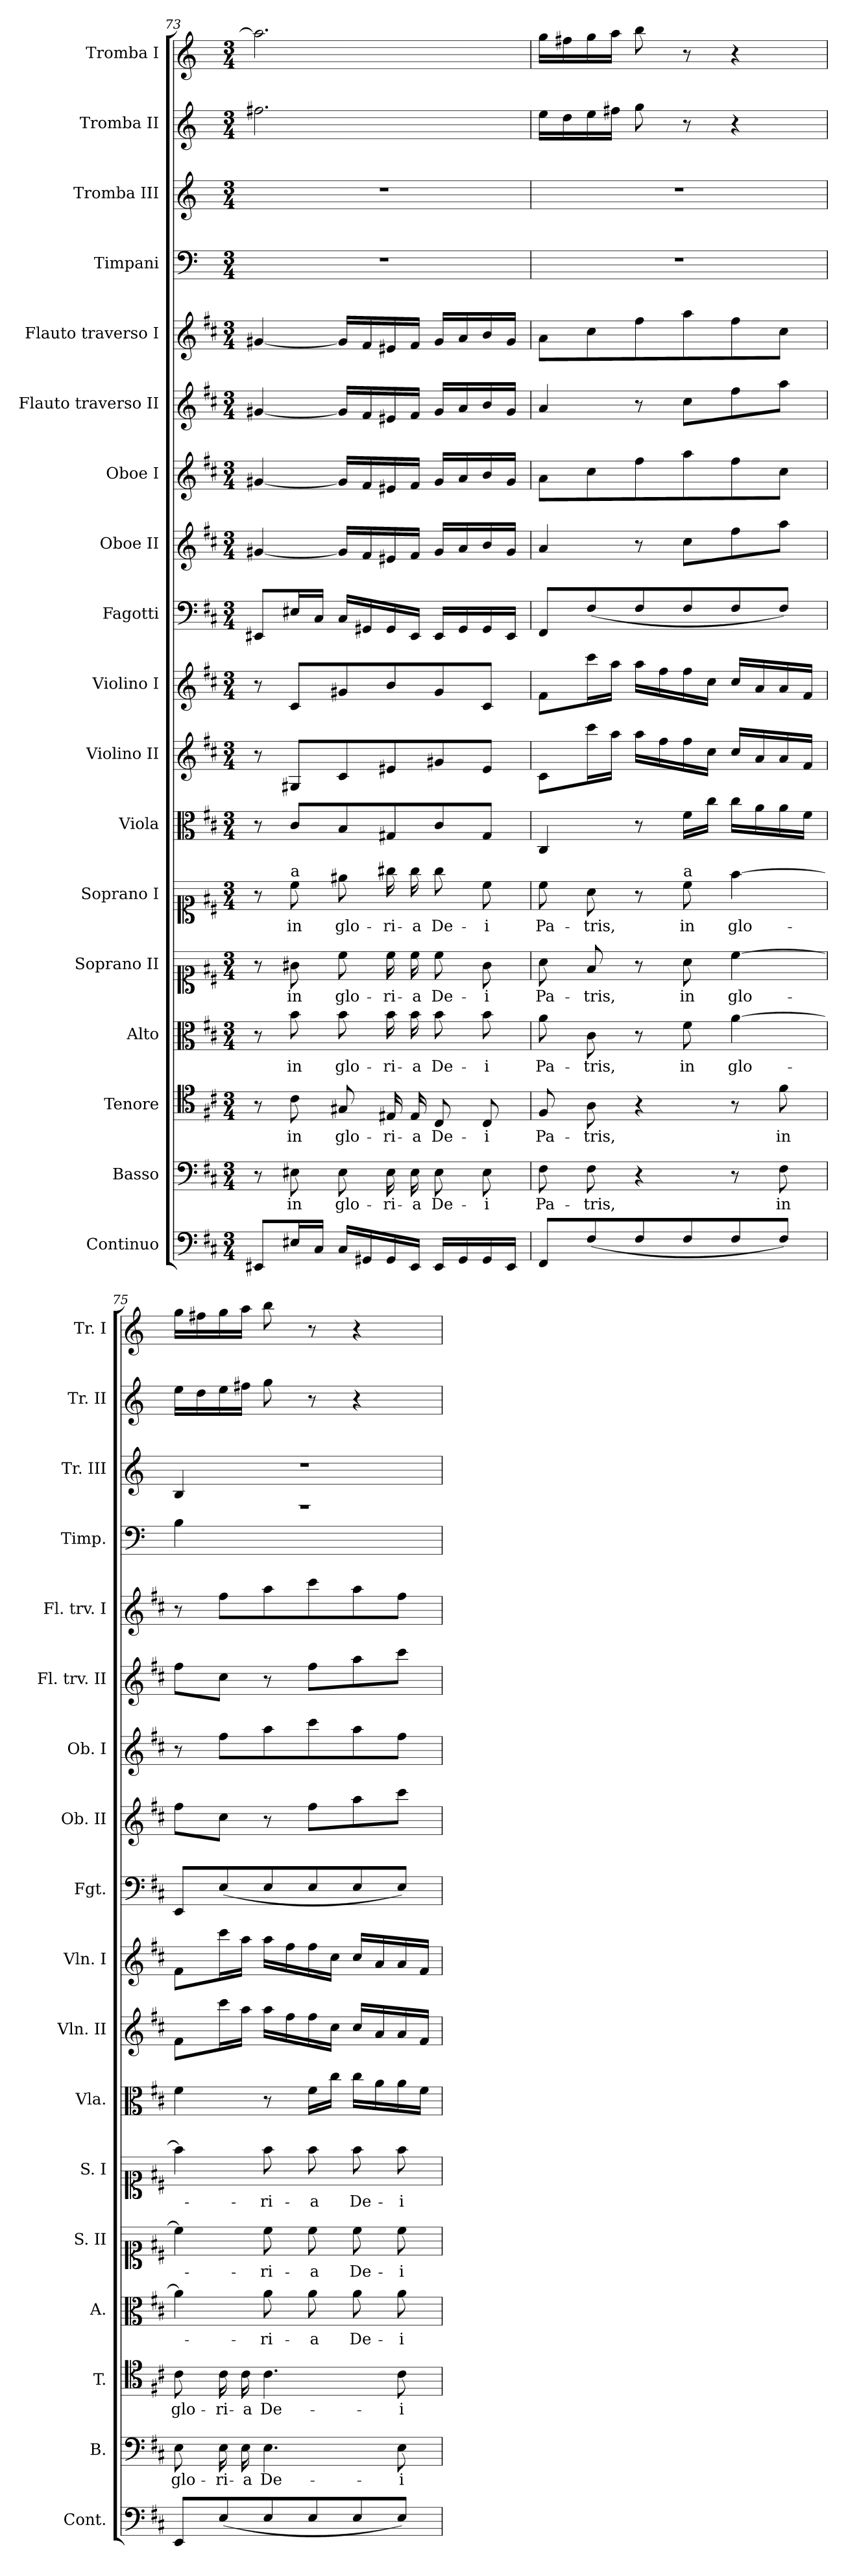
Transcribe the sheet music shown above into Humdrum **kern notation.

**kern	**kern	**text	**kern	**text	**kern	**text	**kern	**text	**kern	**text	**kern	**kern	**kern	**kern	**kern	**kern	**kern	**kern	**kern	**kern	**kern	**kern
*part18	*part17	*part17	*part16	*part16	*part15	*part15	*part14	*part14	*part13	*part13	*part12	*part11	*part10	*part9	*part8	*part7	*part6	*part5	*part4	*part3	*part2	*part1
*staff18	*staff17	*staff17	*staff16	*staff16	*staff15	*staff15	*staff14	*staff14	*staff13	*staff13	*staff12	*staff11	*staff10	*staff9	*staff8	*staff7	*staff6	*staff5	*staff4	*staff3	*staff2	*staff1
*I"Continuo	*I"Basso	*	*I"Tenore	*	*I"Alto	*	*I"Soprano II	*	*I"Soprano I	*	*I"Viola	*I"Violino II	*I"Violino I	*I"Fagotti	*I"Oboe II	*I"Oboe I	*I"Flauto traverso II	*I"Flauto traverso I	*I"Timpani	*I"Tromba III	*I"Tromba II	*I"Tromba I
*I'Cont.	*I'B.	*	*I'T.	*	*I'A.	*	*I'S. II	*	*I'S. I	*	*I'Vla.	*I'Vln. II	*I'Vln. I	*I'Fgt.	*I'Ob. II	*I'Ob. I	*I'Fl. trv. II	*I'Fl. trv. I	*I'Timp.	*I'Tr. III	*I'Tr. II	*I'Tr. I
*clefF4	*clefF4	*	*clefC4	*	*clefC3	*	*clefC1	*	*clefC1	*	*clefC3	*clefG2	*clefG2	*clefF4	*clefG2	*clefG2	*clefG2	*clefG2	*clefF4	*clefG2	*clefG2	*clefG2
*	*	*	*	*	*	*	*	*	*	*	*	*	*	*	*	*	*	*	*ITrd-1c-2	*ITrd-1c-2	*ITrd-1c-2	*ITrd-1c-2
*k[f#c#]	*k[f#c#]	*	*k[f#c#]	*	*k[f#c#]	*	*k[f#c#]	*	*k[f#c#]	*	*k[f#c#]	*k[f#c#]	*k[f#c#]	*k[f#c#]	*k[f#c#]	*k[f#c#]	*k[f#c#]	*k[f#c#]	*k[f#c#]	*k[f#c#]	*k[f#c#]	*k[f#c#]
*M3/4	*M3/4	*	*M3/4	*	*M3/4	*	*M3/4	*	*M3/4	*	*M3/4	*M3/4	*M3/4	*M3/4	*M3/4	*M3/4	*M3/4	*M3/4	*M3/4	*M3/4	*M3/4	*M3/4
=73	=73	=73	=73	=73	=73	=73	=73	=73	=73	=73	=73	=73	=73	=73	=73	=73	=73	=73	=73	=73	=73	=73
8EE#X/L	8r	.	8r	.	8r	.	8r	.	8r	.	8r	8r	8r	8EE#X/L	[4g#X/	[4g#X/	[4g#X/	[4g#X/	2.r	2.r	2.gg#X\	2.bb\]
!	!	!	!	!	!	!	!	!	!LO:TX:a:t=a	!	!	!	!	!	!	!	!	!	!	!	!	!
16E#X/L	8E#X\	in	8c#\	in	8b\	in	8g#X\	in	8cc#\	in	8c#/L	8G#X/L	8c#/L	16E#X/L	.	.	.	.	.	.	.	.
16C#/JJ	.	.	.	.	.	.	.	.	.	.	.	.	.	16C#/JJ	.	.	.	.	.	.	.	.
16C#/LL	8E#\	glo-	8G#X/	glo-	8b\	glo-	8cc#\	glo-	8ee#X\	glo-	8B/	8c#/	8g#X/	16C#/LL	16g#/LL]	16g#/LL]	16g#/LL]	16g#/LL]	.	.	.	.
16GG#X/	.	.	.	.	.	.	.	.	.	.	.	.	.	16GG#X/	16f#/	16f#/	16f#/	16f#/	.	.	.	.
16GG#/	16E#\	-ri-	16E#X/	-ri-	16b\	-ri-	16cc#\	-ri-	16gg#X\	-ri-	8G#X/	8e#X/	8b/	16GG#/	16e#X/	16e#X/	16e#X/	16e#X/	.	.	.	.
16EE#/JJ	16E#\	-a	16E#/	-a	16b\	-a	16cc#\	-a	16gg#\	-a	.	.	.	16EE#/JJ	16f#/JJ	16f#/JJ	16f#/JJ	16f#/JJ	.	.	.	.
16EE#/LL	8E#\	De-	8C#/	De-	8b\	De-	8cc#\	De-	8gg#\	De-	8c#/	8g#X/	8g#/	16EE#/LL	16g#/LL	16g#/LL	16g#/LL	16g#/LL	.	.	.	.
16GG#/	.	.	.	.	.	.	.	.	.	.	.	.	.	16GG#/	16a/	16a/	16a/	16a/	.	.	.	.
16GG#/	8E#\	-i	8C#/	-i	8b\	-i	8g#\	-i	8cc#\	-i	8G#/J	8e#/J	8c#/J	16GG#/	16b/	16b/	16b/	16b/	.	.	.	.
16EE#/JJ	.	.	.	.	.	.	.	.	.	.	.	.	.	16EE#/JJ	16g#/JJ	16g#/JJ	16g#/JJ	16g#/JJ	.	.	.	.
=74	=74	=74	=74	=74	=74	=74	=74	=74	=74	=74	=74	=74	=74	=74	=74	=74	=74	=74	=74	=74	=74	=74
8FF#/L	8F#\	Pa-	8F#/	Pa-	8a\	Pa-	8a\	Pa-	8cc#\	Pa-	4C#/	8c#\L	8f#\L	8FF#/L	4a/	8a\L	4a/	8a\L	2.r	2.r	16ff#\LL	16aa\LL
.	.	.	.	.	.	.	.	.	.	.	.	.	.	.	.	.	.	.	.	.	16ee\	16gg#X\
(8F#/	8F#\	-tris,	8A\	-tris,	8c#\	-tris,	8f#/	-tris,	8a\	-tris,	.	16ccc#\L	16ccc#\L	(8F#/	.	8cc#\	.	8cc#\	.	.	16ff#\	16aa\
.	.	.	.	.	.	.	.	.	.	.	.	16aa\JJ	16aa\JJ	.	.	.	.	.	.	.	16gg#X\JJ	16bb\JJ
8F#/	4r	.	4r	.	8r	.	8r	.	8r	.	8r	16aa\LL	16aa\LL	8F#/	8r	8ff#\	8r	8ff#\	.	.	8aa\	8ccc#\
.	.	.	.	.	.	.	.	.	.	.	.	16ff#\	16ff#\	.	.	.	.	.	.	.	.	.
!	!	!	!	!	!	!	!	!	!LO:TX:a:t=a	!	!	!	!	!	!	!	!	!	!	!	!	!
8F#/	.	.	.	.	8f#\	in	8a\	in	8cc#\	in	16f#\LL	16ff#\	16ff#\	8F#/	8cc#\L	8aa\	8cc#\L	8aa\	.	.	8r	8r
.	.	.	.	.	.	.	.	.	.	.	16cc#\JJ	16cc#\JJ	16cc#\JJ	.	.	.	.	.	.	.	.	.
8F#/	8r	.	8r	.	[4a\	glo-	[4cc#\	glo-	[4ff#\	glo-	16cc#\LL	16cc#/LL	16cc#/LL	8F#/	8ff#\	8ff#\	8ff#\	8ff#\	.	.	4r	4r
.	.	.	.	.	.	.	.	.	.	.	16a\	16a/	16a/	.	.	.	.	.	.	.	.	.
8F#/J)	8F#\	in	8f#\	in	.	.	.	.	.	.	16a\	16a/	16a/	8F#/J)	8aa\J	8cc#\J	8aa\J	8cc#\J	.	.	.	.
.	.	.	.	.	.	.	.	.	.	.	16f#\JJ	16f#/JJ	16f#/JJ	.	.	.	.	.	.	.	.	.
=75	=75	=75	=75	=75	=75	=75	=75	=75	=75	=75	=75	=75	=75	=75	=75	=75	=75	=75	=75	=75	=75	=75
*	*	*	*	*	*	*	*	*	*	*	*	*	*	*	*	*	*	*	*^	*^	*	*
8EE/L	8E\	glo-	8c#\	glo-	4a\]	.	4cc#\]	.	4ff#\]	.	4f#\	8f#\L	8f#\L	8EE/L	8ff#\L	8r	8ff#\L	8r	2.r	4c#\	2.r	4c#/	16ff#\LL	16aa\LL
.	.	.	.	.	.	.	.	.	.	.	.	.	.	.	.	.	.	.	.	.	.	.	16ee\	16gg#X\
(8E/	16E\	-ri-	16c#\	-ri-	.	.	.	.	.	.	.	16ccc#\L	16ccc#\L	(8E/	8cc#\J	8ff#\L	8cc#\J	8ff#\L	.	.	.	.	16ff#\	16aa\
.	16E\	-a	16c#\	-a	.	.	.	.	.	.	.	16aa\JJ	16aa\JJ	.	.	.	.	.	.	.	.	.	16gg#X\JJ	16bb\JJ
8E/	4.E\	De-	4.c#\	De-	8a\	-ri-	8cc#\	-ri-	8ff#\	-ri-	8r	16aa\LL	16aa\LL	8E/	8r	8aa\	8r	8aa\	.	2ryy	.	2ryy	8aa\	8ccc#\
.	.	.	.	.	.	.	.	.	.	.	.	16ff#\	16ff#\	.	.	.	.	.	.	.	.	.	.	.
8E/	.	.	.	.	8a\	-a	8cc#\	-a	8ff#\	-a	16f#\LL	16ff#\	16ff#\	8E/	8ff#\L	8ccc#\	8ff#\L	8ccc#\	.	.	.	.	8r	8r
.	.	.	.	.	.	.	.	.	.	.	16cc#\JJ	16cc#\JJ	16cc#\JJ	.	.	.	.	.	.	.	.	.	.	.
8E/	.	.	.	.	8a\	De-	8cc#\	De-	8ff#\	De-	16cc#\LL	16cc#/LL	16cc#/LL	8E/	8aa\	8aa\	8aa\	8aa\	.	.	.	.	4r	4r
.	.	.	.	.	.	.	.	.	.	.	16a\	16a/	16a/	.	.	.	.	.	.	.	.	.	.	.
8E/J)	8E\	-i	8c#\	-i	8a\	-i	8cc#\	-i	8ff#\	-i	16a\	16a/	16a/	8E/J)	8ccc#\J	8ff#\J	8ccc#\J	8ff#\J	.	.	.	.	.	.
.	.	.	.	.	.	.	.	.	.	.	16f#\JJ	16f#/JJ	16f#/JJ	.	.	.	.	.	.	.	.	.	.	.
*	*	*	*	*	*	*	*	*	*	*	*	*	*	*	*	*	*	*	*v	*v	*	*	*	*
*	*	*	*	*	*	*	*	*	*	*	*	*	*	*	*	*	*	*	*	*v	*v	*	*
=	=	=	=	=	=	=	=	=	=	=	=	=	=	=	=	=	=	=	=	=	=	=
*-	*-	*-	*-	*-	*-	*-	*-	*-	*-	*-	*-	*-	*-	*-	*-	*-	*-	*-	*-	*-	*-	*-
